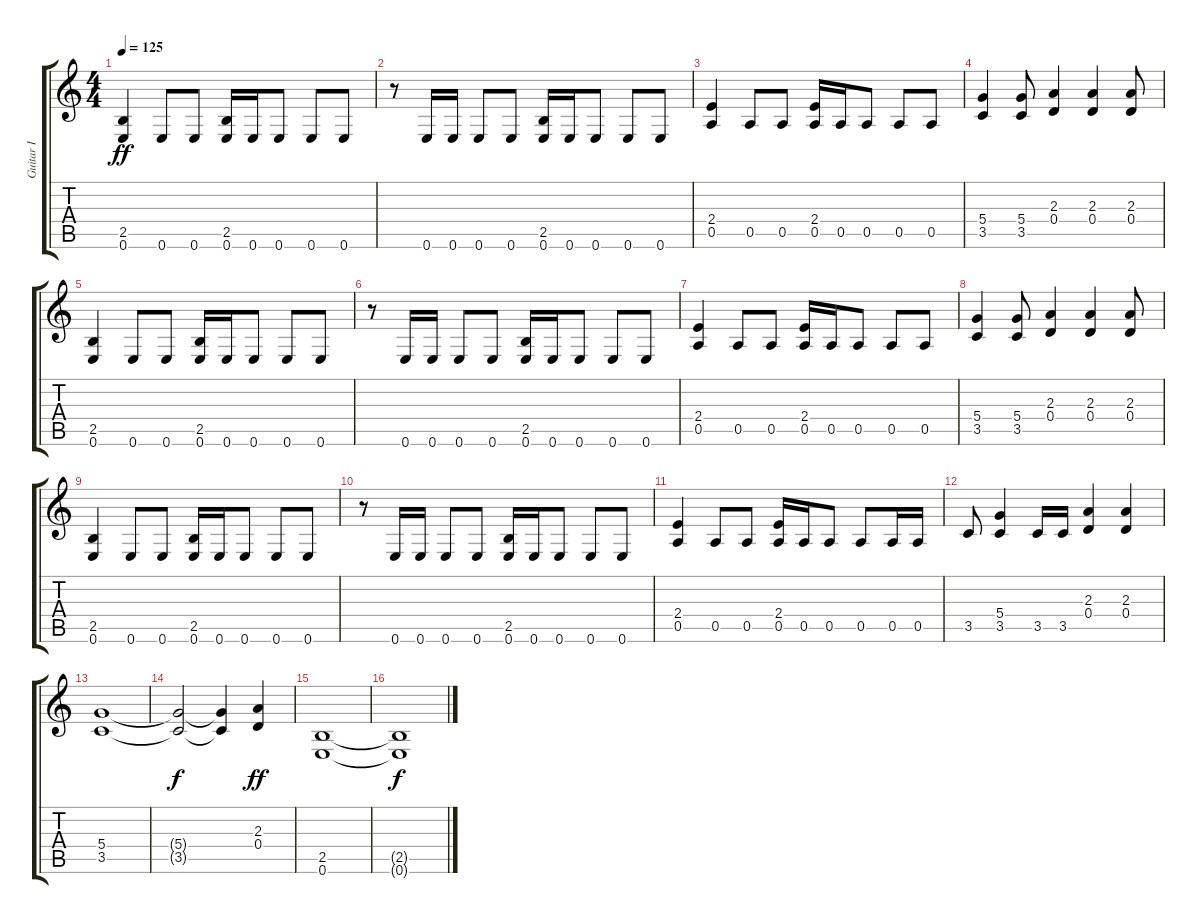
\track ("Guitar I" "Guitar I") {instrument distortionguitar}
\staff {score tabs}
\tuning (E4 B3 G3 D3 A2 E2) {hide}
\ts (4 4)
\tempo 125
\clef g2
\ks c
(2.5 0.6).4{dy ff} 0.6.8 0.6.8 (2.5 0.6).16 0.6.16 0.6.8 0.6.8 0.6.8 |
r.8 0.6.16 0.6.16 0.6.8 0.6.8 (2.5 0.6).16 0.6.16 0.6.8 0.6.8 0.6.8 |
(2.4 0.5).4 0.5.8 0.5.8 (2.4 0.5).16 0.5.16 0.5.8 0.5.8 0.5.8 |
(5.4 3.5).4 (5.4 3.5).8 (2.3 0.4).4 (2.3 0.4).4 (2.3 0.4).8 |
(2.5 0.6).4 0.6.8 0.6.8 (2.5 0.6).16 0.6.16 0.6.8 0.6.8 0.6.8 |
r.8 0.6.16 0.6.16 0.6.8 0.6.8 (2.5 0.6).16 0.6.16 0.6.8 0.6.8 0.6.8 |
(2.4 0.5).4 0.5.8 0.5.8 (2.4 0.5).16 0.5.16 0.5.8 0.5.8 0.5.8 |
(5.4 3.5).4 (5.4 3.5).8 (2.3 0.4).4 (2.3 0.4).4 (2.3 0.4).8 |
(2.5 0.6).4 0.6.8 0.6.8 (2.5 0.6).16 0.6.16 0.6.8 0.6.8 0.6.8 |
r.8 0.6.16 0.6.16 0.6.8 0.6.8 (2.5 0.6).16 0.6.16 0.6.8 0.6.8 0.6.8 |
(2.4 0.5).4 0.5.8 0.5.8 (2.4 0.5).16 0.5.16 0.5.8 0.5.8 0.5.16 0.5.16 |
3.5.8 (5.4 3.5).4 3.5.16 3.5.16 (2.3 0.4).4 (2.3 0.4).4 |
(5.4 3.5).1 |
(5.4{t} 3.5{t}).2{dy f} (5.4{t} 3.5{t}).4 (2.3 0.4).4{dy ff} |
(2.5 0.6).1 |
(2.5{t} 0.6{t}).1{dy f}
